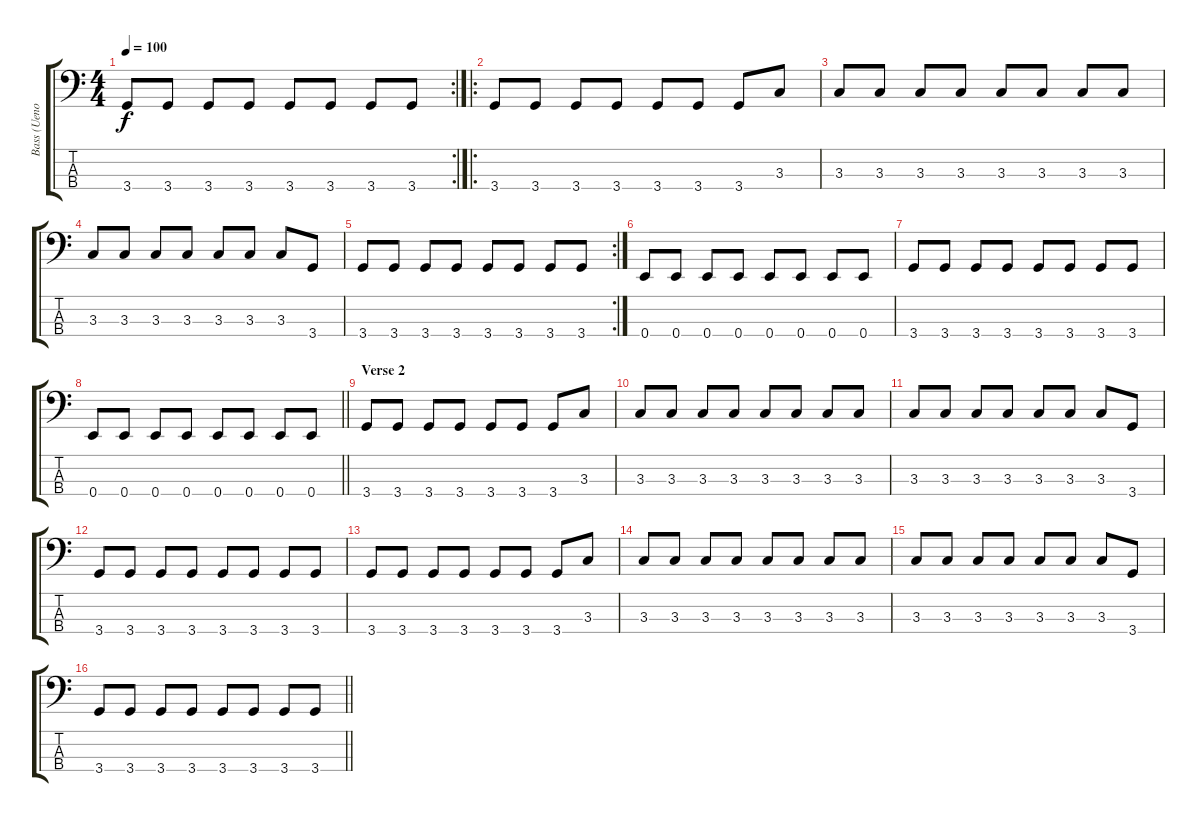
\track ("Bass (Ueno)" "Bass (Ueno") {instrument electricbassfinger}
\staff {score tabs}
\tuning (G2 D2 A1 E1) {hide}
\rc 2
\ts (4 4)
\tempo 100
\clef f4
\ks c
3.4.8{dy f} 3.4.8 3.4.8 3.4.8 3.4.8 3.4.8 3.4.8 3.4.8 |
\ro
3.4.8 3.4.8 3.4.8 3.4.8 3.4.8 3.4.8 3.4.8 3.3.8 |
3.3.8 3.3.8 3.3.8 3.3.8 3.3.8 3.3.8 3.3.8 3.3.8 |
3.3.8 3.3.8 3.3.8 3.3.8 3.3.8 3.3.8 3.3.8 3.4.8 |
\rc 2
3.4.8 3.4.8 3.4.8 3.4.8 3.4.8 3.4.8 3.4.8 3.4.8 |
0.4.8 0.4.8 0.4.8 0.4.8 0.4.8 0.4.8 0.4.8 0.4.8 |
3.4.8 3.4.8 3.4.8 3.4.8 3.4.8 3.4.8 3.4.8 3.4.8 |
\barLineRight lightlight
0.4.8 0.4.8 0.4.8 0.4.8 0.4.8 0.4.8 0.4.8 0.4.8 |
\section ("" "Verse 2")
3.4.8 3.4.8 3.4.8 3.4.8 3.4.8 3.4.8 3.4.8 3.3.8 |
3.3.8 3.3.8 3.3.8 3.3.8 3.3.8 3.3.8 3.3.8 3.3.8 |
3.3.8 3.3.8 3.3.8 3.3.8 3.3.8 3.3.8 3.3.8 3.4.8 |
3.4.8 3.4.8 3.4.8 3.4.8 3.4.8 3.4.8 3.4.8 3.4.8 |
3.4.8 3.4.8 3.4.8 3.4.8 3.4.8 3.4.8 3.4.8 3.3.8 |
3.3.8 3.3.8 3.3.8 3.3.8 3.3.8 3.3.8 3.3.8 3.3.8 |
3.3.8 3.3.8 3.3.8 3.3.8 3.3.8 3.3.8 3.3.8 3.4.8 |
\barLineRight lightlight
3.4.8 3.4.8 3.4.8 3.4.8 3.4.8 3.4.8 3.4.8 3.4.8
